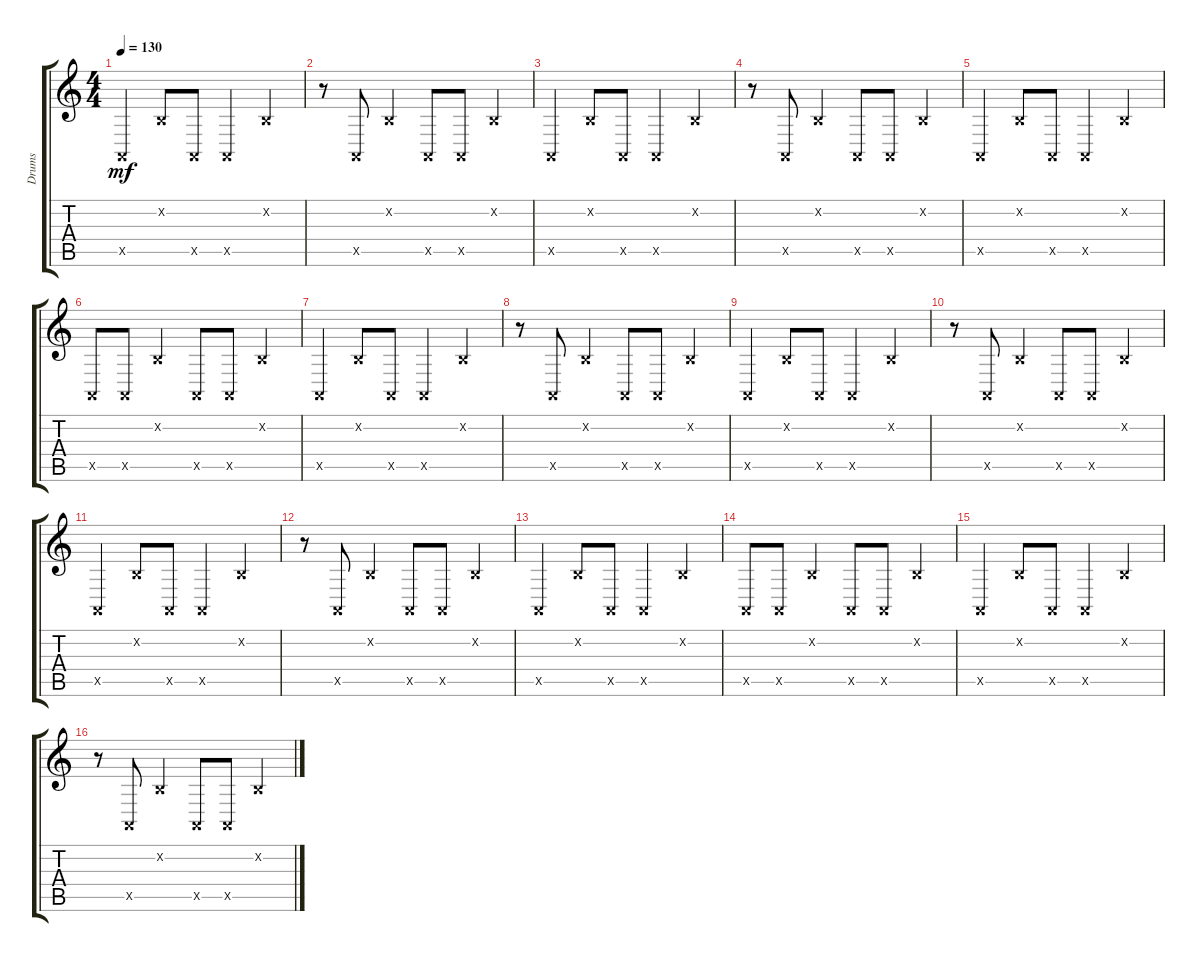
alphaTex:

\track ("Drums" "Drums") {instrument synthdrum}
\staff {score tabs}
\tuning (E4 B3 G3 D3 A2 E2) {hide}
\ts (4 4)
\tempo 130
\clef g2
\ks c
0.5{x}.4{dy mf} 0.2{x}.8 0.5{x}.8 0.5{x}.4 0.2{x}.4 |
r.8 0.5{x}.8 0.2{x}.4 0.5{x}.8 0.5{x}.8 0.2{x}.4 |
0.5{x}.4 0.2{x}.8 0.5{x}.8 0.5{x}.4 0.2{x}.4 |
r.8 0.5{x}.8 0.2{x}.4 0.5{x}.8 0.5{x}.8 0.2{x}.4 |
0.5{x}.4 0.2{x}.8 0.5{x}.8 0.5{x}.4 0.2{x}.4 |
0.5{x}.8 0.5{x}.8 0.2{x}.4 0.5{x}.8 0.5{x}.8 0.2{x}.4 |
0.5{x}.4 0.2{x}.8 0.5{x}.8 0.5{x}.4 0.2{x}.4 |
r.8 0.5{x}.8 0.2{x}.4 0.5{x}.8 0.5{x}.8 0.2{x}.4 |
0.5{x}.4 0.2{x}.8 0.5{x}.8 0.5{x}.4 0.2{x}.4 |
r.8 0.5{x}.8 0.2{x}.4 0.5{x}.8 0.5{x}.8 0.2{x}.4 |
0.5{x}.4 0.2{x}.8 0.5{x}.8 0.5{x}.4 0.2{x}.4 |
r.8 0.5{x}.8 0.2{x}.4 0.5{x}.8 0.5{x}.8 0.2{x}.4 |
0.5{x}.4 0.2{x}.8 0.5{x}.8 0.5{x}.4 0.2{x}.4 |
0.5{x}.8 0.5{x}.8 0.2{x}.4 0.5{x}.8 0.5{x}.8 0.2{x}.4 |
0.5{x}.4 0.2{x}.8 0.5{x}.8 0.5{x}.4 0.2{x}.4 |
r.8 0.5{x}.8 0.2{x}.4 0.5{x}.8 0.5{x}.8 0.2{x}.4
